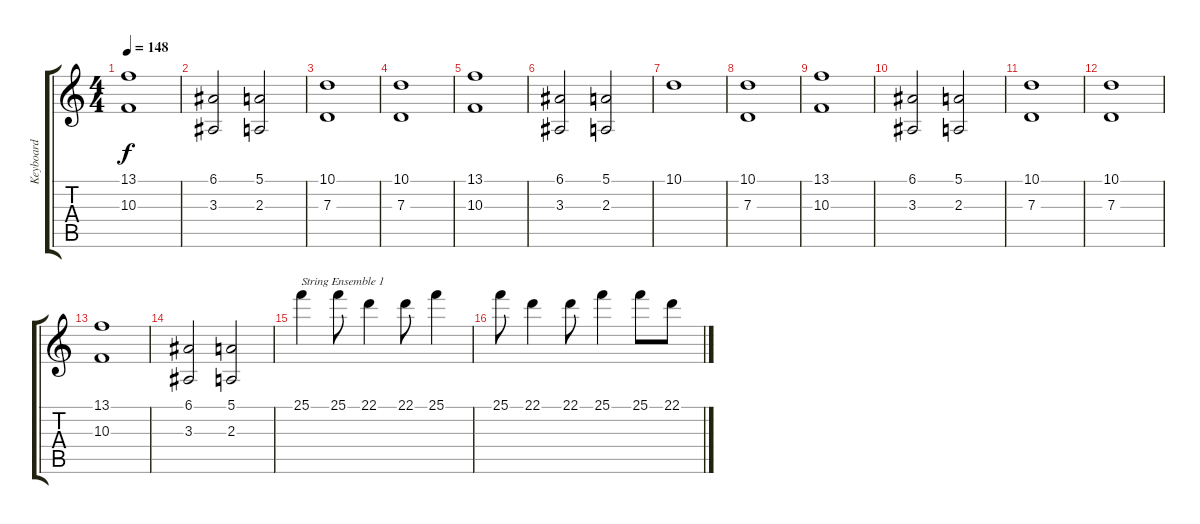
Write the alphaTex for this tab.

\track ("Keyboard" "Keyboard") {instrument stringensemble1}
\staff {score tabs}
\tuning (E4 B3 G3 D3 A2 E2) {hide}
\ts (4 4)
\tempo 148
\clef g2
\ks c
(13.1 10.3).1{dy f} |
(6.1 3.3).2 (5.1 2.3).2 |
(10.1 7.3).1 |
(10.1 7.3).1 |
(13.1 10.3).1 |
(6.1 3.3).2 (5.1 2.3).2 |
10.1.1 |
(10.1 7.3).1 |
(13.1 10.3).1 |
(6.1 3.3).2 (5.1 2.3).2 |
(10.1 7.3).1 |
(10.1 7.3).1 |
(13.1 10.3).1 |
(6.1 3.3).2 (5.1 2.3).2 |
25.1.4{txt "String Ensemble 1" instrument stringensemble1} 25.1.8 22.1.4 22.1.8 25.1.4 |
25.1.8 22.1.4 22.1.8 25.1.4 25.1.8 22.1.8
